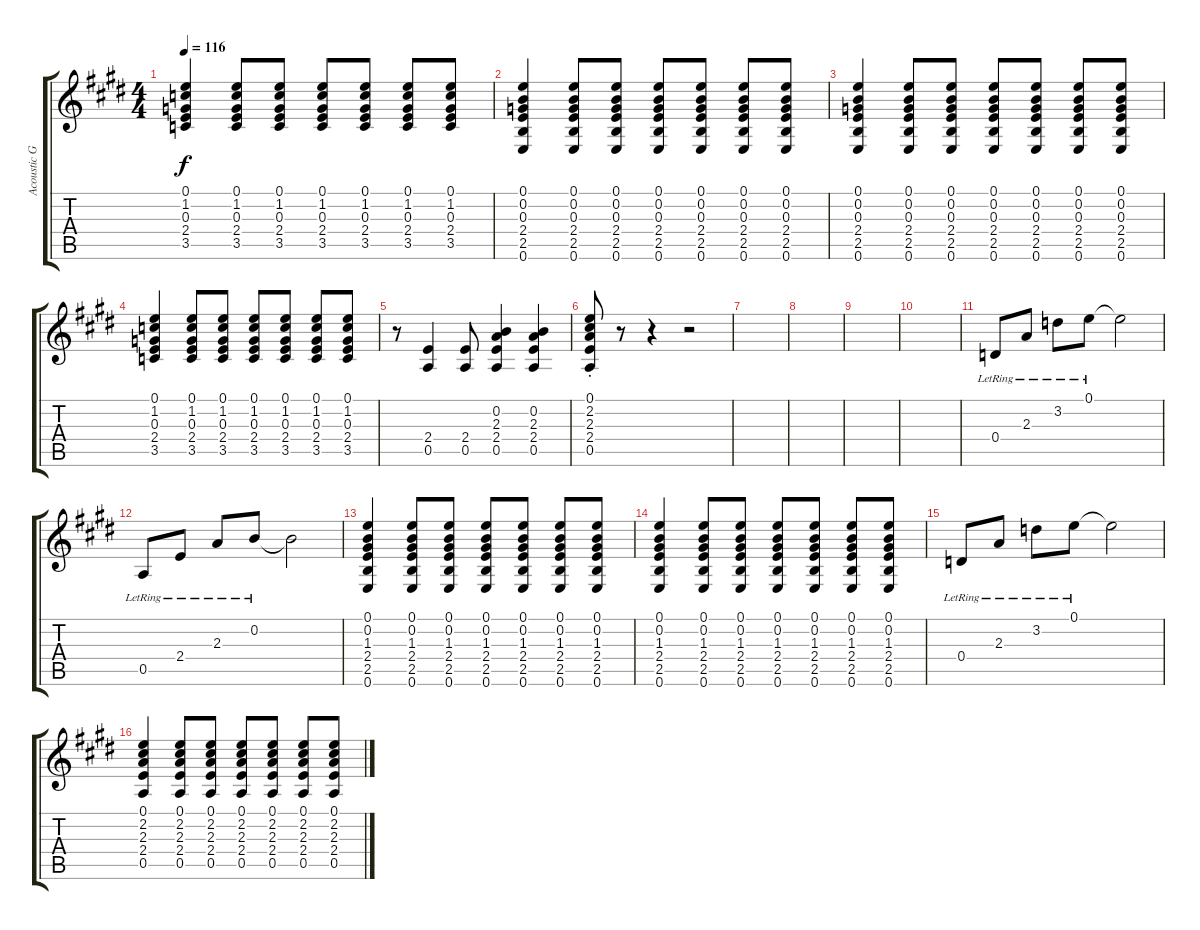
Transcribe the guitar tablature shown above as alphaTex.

\track ("Acoustic Guitar" "Acoustic G") {instrument acousticguitarsteel}
\staff {score tabs}
\tuning (E4 B3 G3 D3 A2 E2) {hide}
\ts (4 4)
\tempo 116
\clef g2
\ks e
(0.1 1.2 0.3 2.4 3.5).4{dy f} (0.1 1.2 0.3 2.4 3.5).8 (0.1 1.2 0.3 2.4 3.5).8 (0.1 1.2 0.3 2.4 3.5).8 (0.1 1.2 0.3 2.4 3.5).8 (0.1 1.2 0.3 2.4 3.5).8 (0.1 1.2 0.3 2.4 3.5).8 |
(0.1 0.2 0.3 2.4 2.5 0.6).4 (0.1 0.2 0.3 2.4 2.5 0.6).8 (0.1 0.2 0.3 2.4 2.5 0.6).8 (0.1 0.2 0.3 2.4 2.5 0.6).8 (0.1 0.2 0.3 2.4 2.5 0.6).8 (0.1 0.2 0.3 2.4 2.5 0.6).8 (0.1 0.2 0.3 2.4 2.5 0.6).8 |
(0.1 0.2 0.3 2.4 2.5 0.6).4 (0.1 0.2 0.3 2.4 2.5 0.6).8 (0.1 0.2 0.3 2.4 2.5 0.6).8 (0.1 0.2 0.3 2.4 2.5 0.6).8 (0.1 0.2 0.3 2.4 2.5 0.6).8 (0.1 0.2 0.3 2.4 2.5 0.6).8 (0.1 0.2 0.3 2.4 2.5 0.6).8 |
(0.1 1.2 0.3 2.4 3.5).4 (0.1 1.2 0.3 2.4 3.5).8 (0.1 1.2 0.3 2.4 3.5).8 (0.1 1.2 0.3 2.4 3.5).8 (0.1 1.2 0.3 2.4 3.5).8 (0.1 1.2 0.3 2.4 3.5).8 (0.1 1.2 0.3 2.4 3.5).8 |
r.8 (2.4 0.5).4 (2.4 0.5).8 (0.2 2.3 2.4 0.5).4 (0.2 2.3 2.4 0.5).4 |
(0.1{st} 2.2{st} 2.3{st} 2.4{st} 0.5{st}).8 r.8 r.4 r.2 |
|
|
|
|
0.4{lr}.8{volume 13} 2.3{lr}.8 3.2{lr}.8 0.1{lr}.8 0.1{t}.2 |
0.5{lr}.8 2.4{lr}.8 2.3{lr}.8 0.2{lr}.8 0.2{t}.2 |
(0.1 0.2 1.3 2.4 2.5 0.6).4{volume 9} (0.1 0.2 1.3 2.4 2.5 0.6).8 (0.1 0.2 1.3 2.4 2.5 0.6).8 (0.1 0.2 1.3 2.4 2.5 0.6).8 (0.1 0.2 1.3 2.4 2.5 0.6).8 (0.1 0.2 1.3 2.4 2.5 0.6).8 (0.1 0.2 1.3 2.4 2.5 0.6).8 |
(0.1 0.2 1.3 2.4 2.5 0.6).4 (0.1 0.2 1.3 2.4 2.5 0.6).8 (0.1 0.2 1.3 2.4 2.5 0.6).8 (0.1 0.2 1.3 2.4 2.5 0.6).8 (0.1 0.2 1.3 2.4 2.5 0.6).8 (0.1 0.2 1.3 2.4 2.5 0.6).8 (0.1 0.2 1.3 2.4 2.5 0.6).8 |
0.4{lr}.8 2.3{lr}.8 3.2{lr}.8 0.1{lr}.8 0.1{t}.2 |
(0.1 2.2 2.3 2.4 0.5).4 (0.1 2.2 2.3 2.4 0.5).8 (0.1 2.2 2.3 2.4 0.5).8 (0.1 2.2 2.3 2.4 0.5).8 (0.1 2.2 2.3 2.4 0.5).8 (0.1 2.2 2.3 2.4 0.5).8 (0.1 2.2 2.3 2.4 0.5).8
